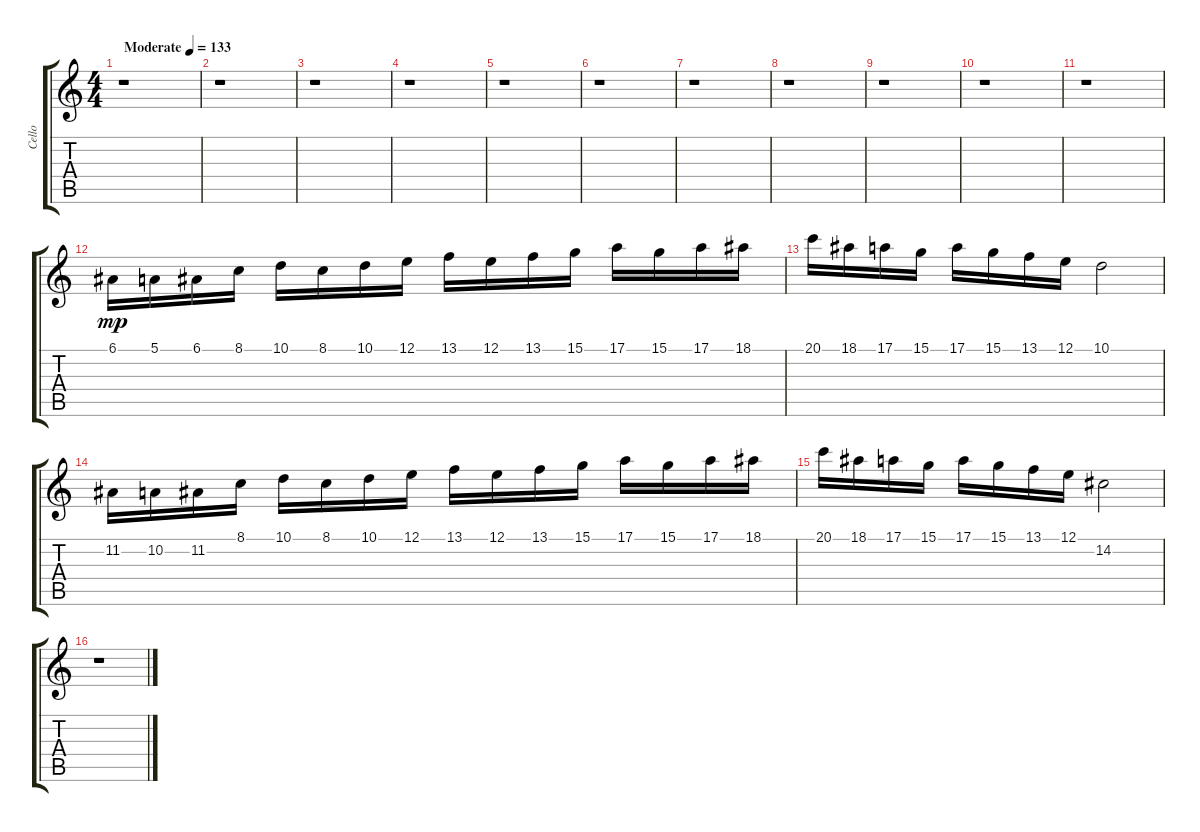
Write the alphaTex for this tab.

\track ("Cello" "Cello") {instrument cello}
\staff {score tabs}
\tuning (E4 B3 G3 D3 A2 E2) {hide}
\ts (4 4)
\tempo (133 "Moderate")
\clef g2
\ks c
r.1{dy mp instrument cello} |
r.1 |
r.1 |
r.1 |
r.1 |
r.1 |
r.1 |
r.1 |
r.1 |
r.1 |
r.1 |
6.1.16 5.1.16 6.1.16 8.1.16 10.1.16 8.1.16 10.1.16 12.1.16 13.1.16 12.1.16 13.1.16 15.1.16 17.1.16 15.1.16 17.1.16 18.1.16 |
20.1.16 18.1.16 17.1.16 15.1.16 17.1.16 15.1.16 13.1.16 12.1.16 10.1.2 |
11.2.16 10.2.16 11.2.16 8.1.16 10.1.16 8.1.16 10.1.16 12.1.16 13.1.16 12.1.16 13.1.16 15.1.16 17.1.16 15.1.16 17.1.16 18.1.16 |
20.1.16 18.1.16 17.1.16 15.1.16 17.1.16 15.1.16 13.1.16 12.1.16 14.2.2 |
r.1
